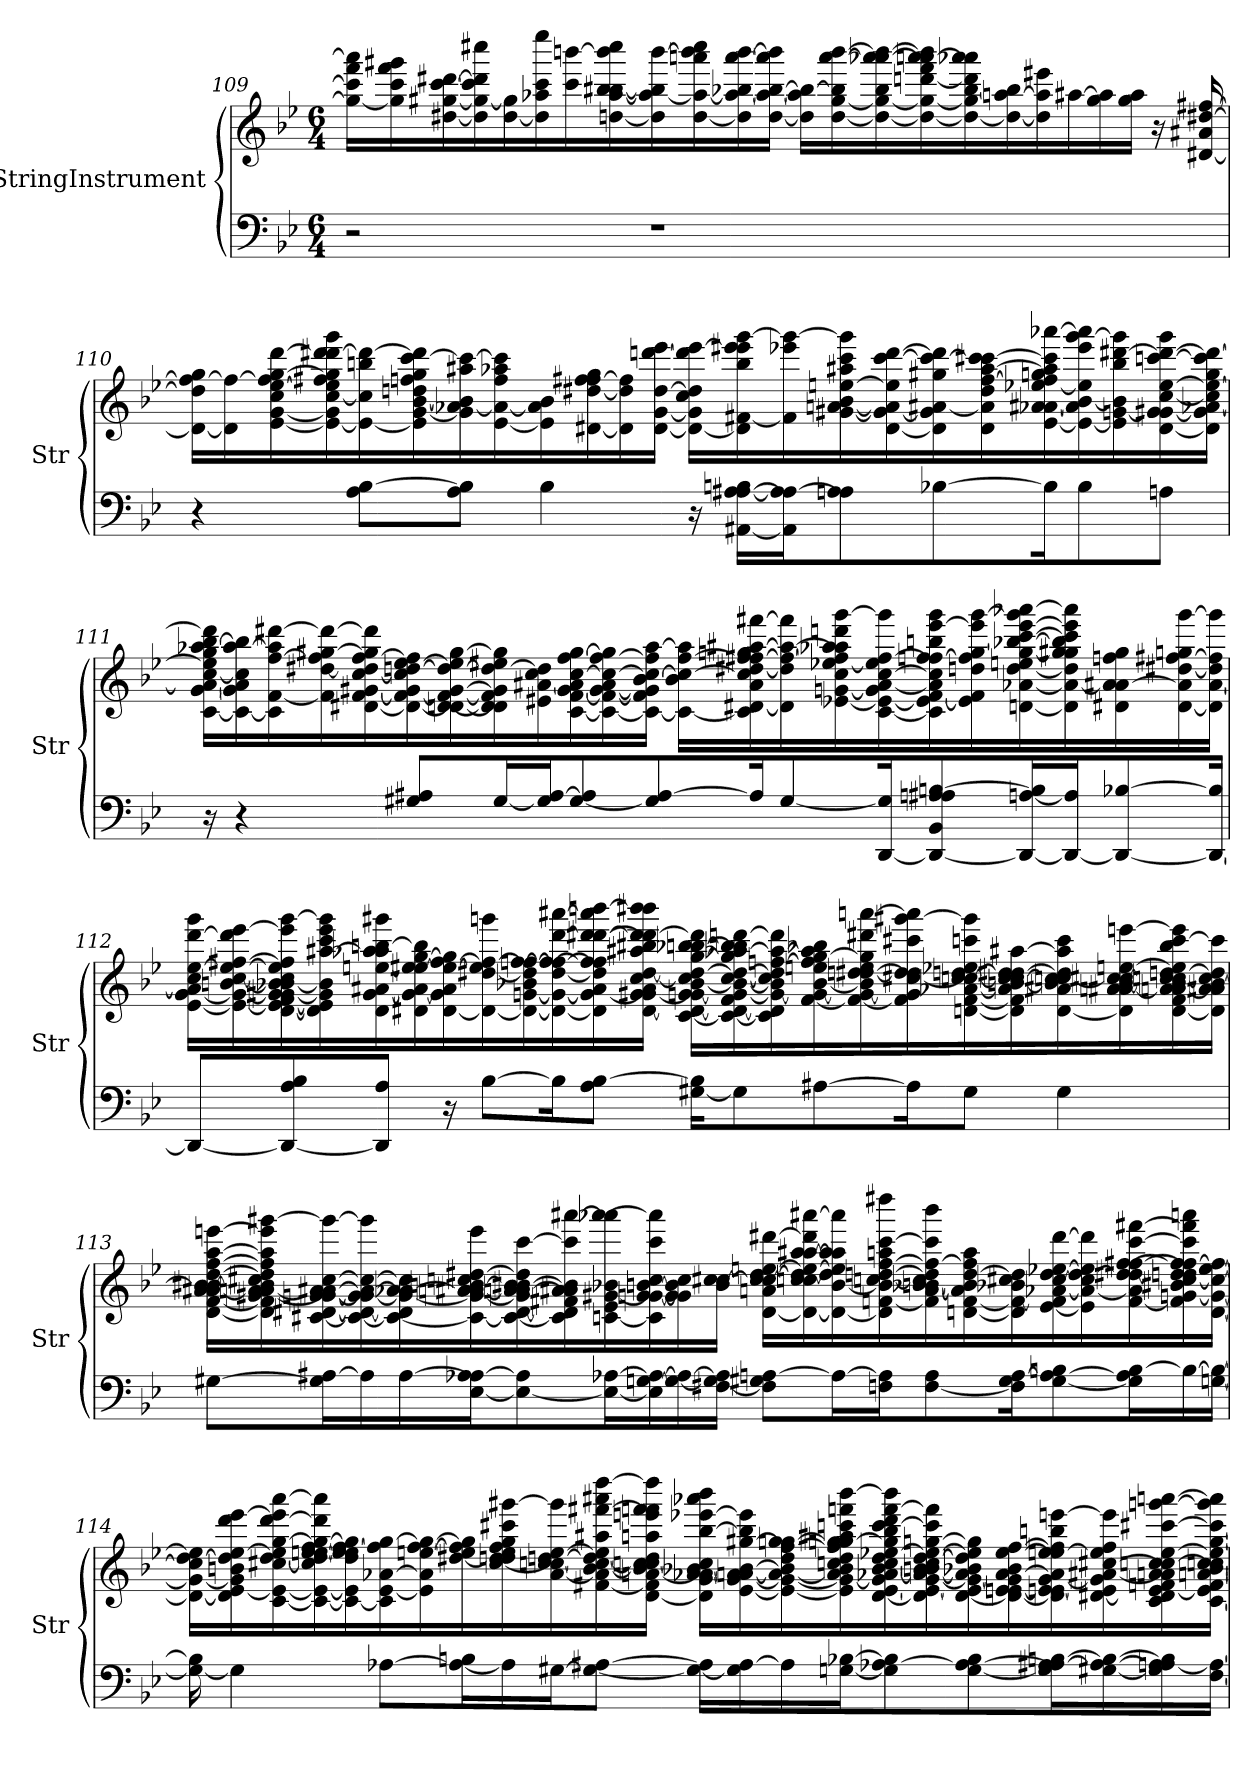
**kern	**kern
*part2	*part1
*staff2	*staff1
*I"StringInstrument	*I"StringInstrument
*I'Str	*I'Str
!!LO:LB:g=z
*clefF4	*clefG2
*k[b-e-]	*k[b-e-]
*M6/4	*M6/4
=109	=109
2r	16gg#\_ 16ccc\] 16fff\ 16aaa#\]LL
.	16gg#\] 16ccc\ 16fff\ 16ggg#X\
.	[16dd#X\ [16gg#X\ [16ccc\ [16ddd#X\
.	16dd#\] 16gg#\_ 16ccc\] 16ddd#\] 16cccc#X\
.	[16dd#\ 16gg#\]
.	16dd#\] 16aa-X\ 16ccc\ 16eeee-\
.	16ccc\ [16bbbn\
.	[16ddn\ [16aa-\ [16bb-\ 16bb#X\ 16bbb\] 16cccc#\
1r	16dd\] 16aa-\_ 16bb-\] [16bbb\
.	[16dd\ 16aa-\_ 16aaan\ 16bbb\] 16cccc#\
.	16dd\] 16aa-\_ 16bb-X\ [16aaa\ [16bbb\
.	[16dd\ 16aa-\_ [16bb-\ 16aaa\] 16bbb\]JJ
.	16dd\] 16aa-\] 16bb-\_LL
.	[16dd\ [16gg#\ 16bb-\] [16aaa\ [16bbb\
.	16dd\_ 16gg#\_ 16bb-\ [16aaa-X\ 16aaa\] 16bbb\_
.	16dd\_ 16gg#\_ [16dddn\ 16fff\ 16aaa-\] [16aaan\ 16bbb\]
.	16dd\_ 16gg#\] [16bb-\ 16ddd\] 16aaa-X\ 16aaa\]
.	16dd\_ [16aan\ 16bb-\]
.	16dd\] 16aa\] 16eee#X\
.	[16aa#X\
.	16gg#\ 16aa#\]
.	16gg#\ 16aa#\JJ
.	16r
.	[16d#X/ 16a#X/ [16dd#X/ [16ff#X/
!!LO:LB:g=z
=110	=110
4r	16d#\_ 16dd#\] 16ff#\_ 16gg\LL
.	16d#\] 16ff#\_
.	[16e-\ [16g\ 16cc\ [16ee-\ 16ff#\] [16gg\ [16ddd\
.	16e-\_ 16g\] [16cc\ 16ee-\] 16ff#X\ 16gg\] 16ddd\] [16ddd#X\ 16ggg\
8A\ [8B-\L	16e-\_ 16cc\] 16bbn\ 16ddd#\_
.	16e-\] [16g\ [16b-\ 16ddn\ 16ffn\ 16gg\ [16ccc\ 16ddd#\]
8A\ 8B-\]J	16g\] [16a-X\ 16b-\] 16aa#X\ 16ccc\_
.	[16e-\ 16a-\_ 16ff\ 16aa-X\ 16ccc\]
4B-\	16e-\] 16a-\] 16b-\
.	[16d#X\ [16dd#X\ 16ff\ [16ff#X\ 16gg\
.	16d#\] 16dd#\] 16ff#\]
.	[16d#\ [16g\ [16dd#\ [16dddn\ 16eee-\JJ
16r	16d#\_ 16g\] 16cc\ 16dd#\] 16ddd\] [16eee-\LL
[16AA#X\ [16A\ [16A#X\ 16Bn\LL	16d#\] [16f#X\ 16bb\ 16eee-\] 16eee#X\ [16ggg\
16AA#\] 16A\] 16A#\_J	16f#\] 16eee-X\ 16ggg\_
8An\ 8A#\]	[16g#X\ [16an\ 16b-\ [16een\ 16aa#X\ 16ccc\ 16ggg\]
.	[16d#\ 16g#\_ 16a\] 16ee\] [16ccc\ [16ddd\
[8B-X\	16d#\] 16g#\] [16a#X\ 16gg#X\ 16ccc\_ 16ddd\]
.	16d#\ 16a#\] 16dd#\ [16ff#\ [16aa#\ 16ccc\] [16ccc#X\
16B-\K]	[16e-\ [16a-X\ 16a#X\ [16ee-X\ 16ff#\] 16ggn\ 16aa#\] 16ccc#\] [16aaa-X\
8B-\	16e-\_ 16a-\] [16b-\ 16ee-\] 16eee-\ [16ggg\ 16aaa-\]
.	16e-\] [16gn\ 16b-\] 16bb\ [16ddd#X\ 16ggg\]
8An\J	[16d#\ 16g\_ 16g#X\ [16cc\ [16ee-\ [16cccn\ 16ddd#\_ 16ggg\
.	16d#\] 16g\] [16a-X\ 16cc\] 16ee-\_ 16gg\ 16ccc\] 16ddd#\_JJ
!!LO:LB:g=z
=111	=111
16r	[16c\ [16g\ 16a-\_ [16cc\ 16ee-\] 16gg\ [16aa-X\ [16bb-\ 16ddd#\]LL
4r	16c\_ 16g\] 16a-\] 16cc\] 16aa-\_ 16bb-\]
.	16c\] [16f\ [16ff\ 16aa-\] [16ddd#X\
.	16f\] [16dd#X\ 16ff\] [16gg#X\ 16ddd#\_
.	[16d#X\ [16f\ [16g#X\ [16cc\ 16dd#\] [16ff\ 16gg#\] 16ddd#\]
8G#X/ 8A#X/L	16d#\_ 16f\_ 16g#\] 16cc\] [16ddn\ [16ee-\ 16ff\]
.	[16dn\ 16d#\_ 16f\_ [16g#\ 16dd\_ 16ee-\] [16gg#\
[16G#/L	16d\] 16d#\] 16f\] 16g#\] 16dd\_ 16ee#X\ 16gg#\]
16G#/] [16A#/J	16e#X\ [16a#X\ 16cc\ 16dd\]
[8G#/ 8A#/]	[16c\ [16f\ [16g#\ 16a#\] [16cc\ [16ff\ [16gg#\
.	16c\_ 16f\_ 16g#\_ 16a#\ 16cc\_ 16ff\_ 16gg#\]
8G#/] [8A#/	16c\_ 16f\] 16g#\] [16b-\ 16cc\_ 16ff\] [16aa-\JJ
.	16c\_ 16b-\] 16cc\_ [16ff\ 16aa-\]LL
16A#/K]	16c\] [16d#X\ 16a#\ 16cc\] [16dd#X\ 16ff\] [16ff#X\ 16ggn\ [16aa#X\ [16fff#X\
[8G#/	16d#\] 16dd#\] 16ff#\_ 16aa#\_ 16fff#\]
.	[16e-X\ [16gn\ 16cc\ [16ee-X\ 16ff#\] 16aa-X\ 16aa#\] 16dddn\ [16ggg\
[16DD/ 16G#/]K	[16c\ 16e-\_ 16g\] [16a#\ [16cc\ 16ee-\] [16ff#\ 16ggg\]
8DD/_ 8BB-/ 8An/ 8A#X/ [8Bn/	16c\] 16e-\_ [16f\ 16a#\] 16cc\] [16ffn\ 16ff#\] 16bbn\ [16eee-\ 16ggg\
.	16e-\] 16f\] 16ddn\ 16ff\] [16gg\ 16eee-\] [16ggg\
16DD/_ [16An/ 16B/]L	[16dn\ [16a-X\ [16dd\ 16een\ 16gg\_ [16bb-X\ [16ccc\ [16eee-\ 16ggg\] [16aaa-X\
16DD/_ 16A/]J	16d\] 16a-\_ 16dd\] 16gg\] 16gg#X\ 16bb-\] 16ccc\] 16eee-\] 16aaa-\]
8DD/_ [8B-X/	16d#X\ 16a-\] [16a#X\ 16ffn\ 16gg#\
.	[16d#\ 16a#\] [16dd#X\ [16ff#X\ 16ggn\ [16ggg\
16DD/_ 16B-/]Jk	16d#\] [16a#\ 16dd#\] 16ff#\] 16ggg\]JJ
!!LO:LB:g=z
=112	=112
8DD/L_	[16e-\ [16g\ 16a#\] 16cc\ [16ee-\ [16ddd\ 16ggg\LL
.	16e-\_ 16g\_ [16bn\ [16cc\ 16ee-\_ [16ff#X\ 16ddd\] [16eee-\
8DD/_ 8A/ 8B-/	[16d\ 16e-\_ 16f\ 16g\] [16g#X\ [16b-X\ 16b\] 16cc\] 16ee-\] 16ff#\] 16eee-\] [16ggg\
.	16d\] 16e-\] 16g#\] 16b-\] [16aa#X\ 16ccc\ 16eee-\ 16ggg\]
8DD/] 8A/J	16d\ [16g#\ 16a#X\ [16een\ 16aa-X\ 16aa#\] [16bbn\ 16ggg#X\
.	16d#X\ 16g#\_ 16a#\ 16ee\] [16ee#X\ [16gg\ 16bb\]
16r	[16d#\ 16g#\] 16a#\ 16ee#\_ [16ff#\ 16gg\]
[8B-\L	16d#\_ [16dd#X\ 16ee#\] 16ff#\_ 16gggn\
.	16d#\_ [16gn\ 16b-X\ 16dd#\] [16ffn\ 16ff#\_
16B-\K]	16d#\_ 16g\_ [16dd#\ 16ff\_ 16ff#\_ [16ddd\ [16aaa#X\
8A\ [8B-\J	16d#\] 16g\_ 16a#\ 16dd#\] 16ff\] 16ff#\] 16ddd\_ [16ddd#X\ 16aaa#\] [16bbbn\
.	[16d#\ 16g\] [16g#X\ 16a#\ [16cc\ [16dd#\ 16aa#X\ 16bb#X\ 16ddd\] 16ddd#\_ 16bbb\] 16bbb#X\JJ
[16G#X\ 16B-\]KL	[16c\ 16d#\_ [16gn\ 16g#\] [16b-\ 16cc\] 16dd#\_ [16gg\ [16bb-X\ [16bbn\ 16ddd#\]LL
8G#\]	16c\_ 16d#\_ 16f\ 16g\_ 16b-\_ [16cc\ 16dd#\_ 16gg\] [16aa-X\ 16bb-\] 16bb\] [16dddn\
.	16c\] 16d#\] 16g\_ 16b-\] 16cc\] 16dd#\] [16ffn\ 16aa-\_ 16ddd\]
[8A#X\	[16f\ 16g\_ [16b-\ 16een\ 16ff\] [16gg\ 16aa-\] 16bb-X\
.	16f\_ 16g\_ 16b-\] [16ddn\ [16dd#X\ 16ee\ 16gg\] 16ddd#X\ [16aaan\
16A#\K]	16f\] 16g\] [16cc#X\ 16dd\] 16dd#\] 16ccc#X\ [16ggg#X\ 16aaa\]
8G#\J	[16dn\ [16f\ [16a-X\ [16ccn\ 16cc#\_ [16ddn\ 16ee-X\ 16cccn\ 16ggg#\]
.	16d\] 16f\] 16a-\] [16bn\ 16cc\] 16cc#\_ 16dd\] [16dd#X\ [16aa#X\
4G#\	[16d\ 16a#X\ 16b\] [16ccn\ 16cc#\] 16dd#\] 16aa#\] 16ccc\
.	16d\] 16an\ [16a#X\ [16b\ 16cc\] [16cc#X\ [16een\ [16eeen\
.	[16d\ 16f\ [16an\ 16a#\] 16b\] [16ccn\ 16cc#\] [16ddn\ 16ee\] 16bb-\ [16ccc\ 16eee\]
.	16d\] 16a\] 16a#X\ [16b\ 16cc\] 16dd\] 16ccc\]JJ
!!LO:LB:g=z
=113	=113
[8G#X\L	[16d\ [16f\ 16a\ [16a#X\ 16b\] [16b#X\ [16dd\ [16ff\ [16aa\ [16eeen\LL
.	16d\] 16f\] [16g#X\ [16an\ 16a#\] 16b#\] 16cc#X\ 16dd\] 16ff\] 16aa\] 16eee\] [16ggg#X\
16G#\] [16A#X\L	[16c#X\ [16d#X\ [16gn\ 16g#\_ 16a\] [16a#X\ [16cc#\ 16ggg#\_
16A#\]	16c#\_ 16d#\_ 16g\_ 16g#\] 16a#\_ 16cc#\_ 16ggg#\]
[16A#\	16c#\_ 16d#\] 16g\_ [16a-X\ 16a#\] 16cc#\]
[16E-\ 16A-X\ 16A#\_J	16c#\_ 16g\_ 16a-\_ 16an\ 16a#X\ [16bn\ 16ccn\ [16dd#X\ 16eee\
8E-\_ 8A#\]	16c#\_ [16d#\ 16g\] 16a-\] [16an\ 16b\] [16b#X\ 16dd#\] [16ccc\
.	16c#\] 16d#\] 16f#X\ 16a\] 16a#X\ 16b#\] 16ccc\] [16aaa#X\
16E-\_ [16A-X\L	[16cn\ 16e-\ [16g#X\ 16b-X\ [16aaa-X\ 16aaa#\]
16E-\] [16Gn\ 16A-\_	16c\] [16gn\ 16g#\_ [16bn\ 16cc\ 16ccc\ 16aaa-\]
16G\_ 16A-\_	16g\] 16g#\] 16b\] 16cc\
[16F#X\ 16G\] 16A-\]JJ	16b\ [16cc\ [16cc#X\JJ
8F#\] 8G#X\ [8An\L	[16d#\ 16an\ 16cc\] 16cc#\_ [16dd#\ [16een\ [16ddd#X\LL
.	16d#\_ 16ccn\ 16cc#\] 16dd#\_ 16ee\_ [16aa\ [16aa#X\ 16ddd#\] [16aaa#X\
16A\L_	16d#\_ [16b\ 16dd#\] 16ee\] 16aa\] 16aa#\] 16aaa#\]
16Fn\ 16A\]J	16d#\] [16fn\ 16b\] [16ccn\ [16ddn\ [16ff\ 16aan\ [16ccc\ 16dddd#X\
[8F\ 8A\	16f\] [16a\ 16b-X\ [16bn\ 16cc\] 16dd\] 16ff\_ 16ccc\] 16bbb-\
.	[16dn\ [16f\ 16a\] 16b\] [16dd\ 16ff\] 16aa\
16F\] 16G#\ [16A\K	16d\] 16f\_ 16b-X\ 16cc#X\ 16dd\]
[8G#\ 8A\_ 8Bn\	[16e-\ 16f\] [16a-X\ [16cc#\ 16dd\ [16ee-X\ [16ddd#\
.	16e-\] 16a-\_ 16cc#\] [16dd\ 16ee-\] 16ddd#\]
16G#\] 16A\] [16B\L	[16f\ 16a-\] 16dd\] [16dd#X\ [16ff\ [16ff#X\ [16ccc\ [16fff#X\
16B\_	16f\] [16gn\ 16b#X\ [16cc#\ 16ddn\ 16dd#\] 16ff\] 16ff#\_ 16ccc\] 16fff#\] 16aaan\
[16Gn\ 16B\_JJ	[16d\ 16g\_ 16cc#\_ [16ee-\ 16ff#\]JJ
!!LO:PB:g=z
=114	=114
16G\_ 16B\]	16d\_ 16g\_ 16cc#\] [16dd\ 16ee-\]LL
4G\]	16d\] [16e-\ 16g\] 16bn\ 16dd\] [16ee-\ 16ddd\ [16eee-\
.	[16c\ 16e-\_ [16cc#X\ [16dd\ 16ee-\] [16gg\ [16ddd\ 16eee-\] [16aaa\
.	16c\_ 16e-\_ 16cc#\] 16dd\] [16ee-\ [16een\ 16ff\ 16gg\_ 16ddd\] 16aaa\]
.	16c\_ 16e-\] 16dd\ 16ee-\] 16ee\] [16ff\ 16gg\]
[8A-X\L	16c\] [16e-\ [16a-X\ 16ff\] [16gg\
.	16e-\] 16a-\] [16een\ [16ff\ 16gg\_
16A-\_ 16Bn\L	[16dd#X\ 16ee\] 16ff\] 16gg\]
16A-\]	[16cc#\ 16ddn\ 16dd#\] 16ee\ 16ff\ 16gg\ 16ccc#X\ [16ggg#X\
[16G#X\J	[16a-\ 16ccn\ 16cc#\_ [16ddn\ [16ee\ 16ggg#\]
8G#\_ [8A#X\J	[16f#X\ 16a-\] [16b\ 16cc#\_ 16dd\_ 16ee\] 16aa#X\ [16fff#X\ 16aaa#X\ [16dddd\
.	[16d\ 16f#\] [16an\ 16b\] [16ccn\ 16cc#\] 16dd\] 16aan\ 16eeen\ 16fffn\ 16fff#\] 16dddd\]JJ
16G#\_ 16A#\]LL	16d\] 16g\ [16a-X\ 16a\] [16b-X\ 16cc\] [16bb-\ [16eee-X\ 16aaa-X\ 16bbb-\LL
16G#\] [16A#\	[16e-\ [16g\ 16a-\_ 16an\ 16b-\_ [16gg#X\ 16bb-\] 16eee-\]
16A#\]	16e-\_ 16g\_ 16a-\_ 16b-\] 16dd\ [16ff\ 16ggn\ 16gg#\_
[16Gn\ [16B-X\J	16e-\] 16g\_ 16a-\] 16b-\ 16ccn\ 16dd\ 16ff\] [16ggn\ 16gg#\] 16aa#X\ 16cccn\ 16fffn\ [16bbb-\
8G\] [8A-X\ 8B-\]	[16d\ [16e-\ 16g\] [16a-X\ [16b-\ [16cc\ 16dd\ [16ee-X\ 16gg\] 16bb-\ [16ccc\ 16ddd\ [16fff\ 16bbb-\]
.	16d\] 16e-\_ [16g\ 16a-\_ 16b-\] 16bn\ 16cc\] [16dd\ 16ee-\_ [16ggn\ 16ccc\] 16fff\]
[8G\ 8A-\_ 8B-\	[16d\ 16e-\] 16g\_ 16a-\] 16b-X\ 16dd\] 16ee-\] 16gg\]
.	16d\_ [16e-\ 16en\ 16g\] [16a-\ 16b-\ [16ee-\ [16ff\
16G\] 16A-\] [16A#X\ [16Bn\L	16d\] 16e-\] [16en\ [16g\ 16a-\] 16ee-\] [16een\ 16ff\] 16bbn\ [16eeen\
[16G#X\ 16A#\_ 16B\_	[16d#X\ 16e\] 16g\] [16a#X\ [16cc#X\ 16ee\] 16ff\ 16eee\]
16G#\] [16An\ 16A#\] 16B\]	16c\ 16d#\] [16e\ 16fn\ 16an\ 16a#\] 16ccn\ 16cc#\_ [16ee\ [16ccc#X\ [16gggn\ [16aaan\
[16F\ 16A\_JJ	[16c\ 16e\] 16f\ [16an\ [16b-\ [16ccn\ 16cc#\] 16ee\_ [16gg\ 16ccc#\] 16ggg\] 16aaa\]JJ
=	=
*-	*-
